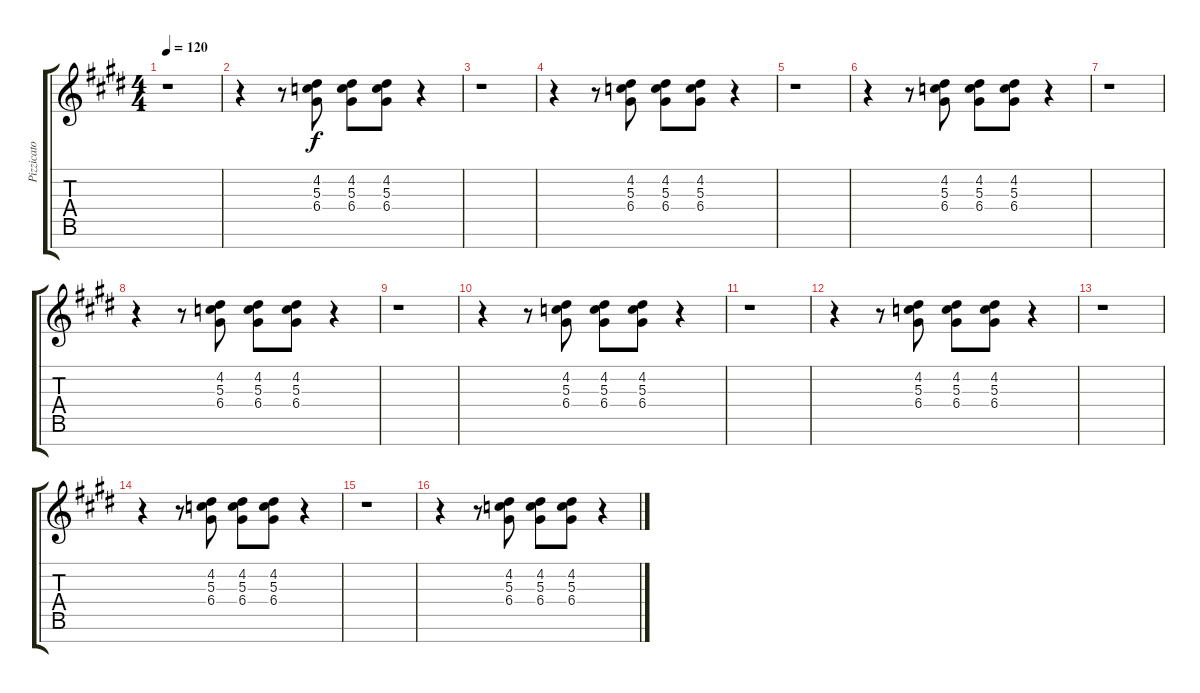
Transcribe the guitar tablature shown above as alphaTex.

\track ("Pizzicato Strings" "Pizzicato ") {instrument pizzicatostrings}
\staff {score tabs}
\tuning (E5 B4 G4 D4 A3 E3 B2) {hide}
\ts (4 4)
\tempo 120
\clef g2
\ks e
r.1{dy f} |
r.4 r.8 (4.2 5.3 6.4).8 (4.2 5.3 6.4).8 (4.2 5.3 6.4).8 r.4 |
r.1 |
r.4 r.8 (4.2 5.3 6.4).8 (4.2 5.3 6.4).8 (4.2 5.3 6.4).8 r.4 |
r.1 |
r.4 r.8 (4.2 5.3 6.4).8 (4.2 5.3 6.4).8 (4.2 5.3 6.4).8 r.4 |
r.1 |
r.4 r.8 (4.2 5.3 6.4).8 (4.2 5.3 6.4).8 (4.2 5.3 6.4).8 r.4 |
r.1 |
r.4 r.8 (4.2 5.3 6.4).8 (4.2 5.3 6.4).8 (4.2 5.3 6.4).8 r.4 |
r.1 |
r.4 r.8 (4.2 5.3 6.4).8 (4.2 5.3 6.4).8 (4.2 5.3 6.4).8 r.4 |
r.1 |
r.4 r.8 (4.2 5.3 6.4).8 (4.2 5.3 6.4).8 (4.2 5.3 6.4).8 r.4 |
r.1 |
r.4 r.8 (4.2 5.3 6.4).8 (4.2 5.3 6.4).8 (4.2 5.3 6.4).8 r.4
